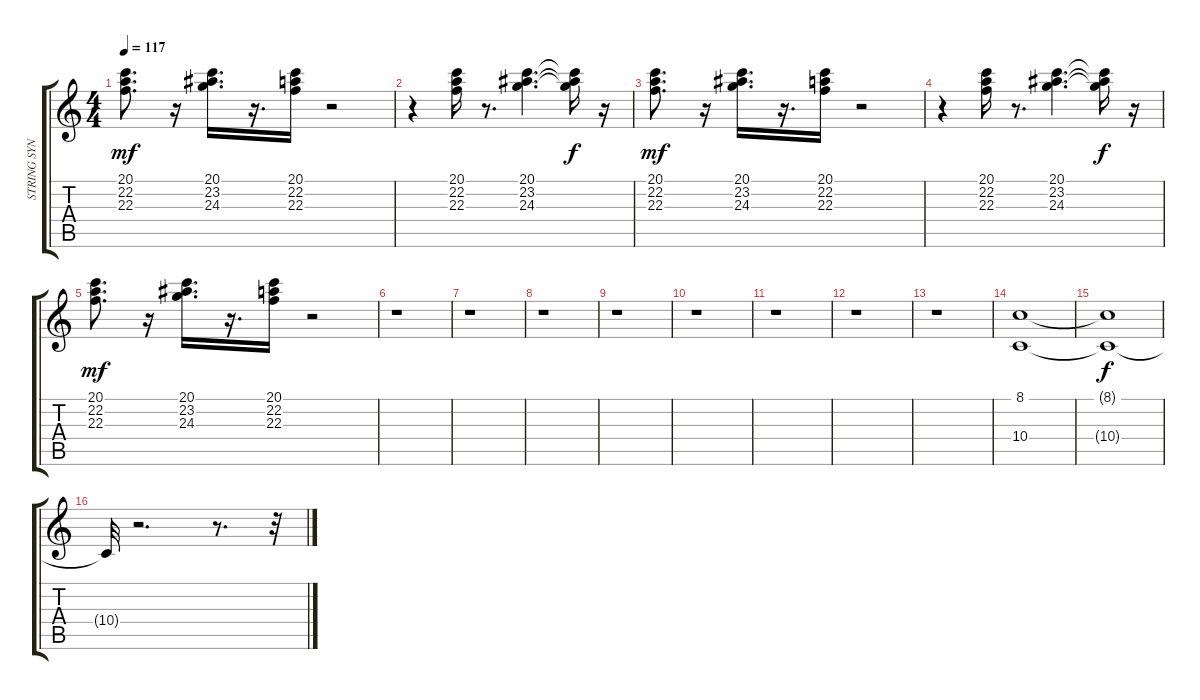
\track ("STRING SYNTH" "STRING SYN") {instrument stringensemble1}
\staff {score tabs}
\tuning (E4 B3 G3 D3 A2 E2) {hide}
\ts (4 4)
\tempo 117
\clef g2
\ks c
(20.1 22.2 22.3).8{d dy mf} r.16 (20.1 23.2 24.3).16{d} r.16{d} (20.1 22.2 22.3).16 r.2 |
r.4 (20.1 22.2 22.3).16 r.8{d} (20.1 23.2 24.3).4{d} (20.1{t} 23.2{t} 24.3{t}).16{dy f} r.16 |
(20.1 22.2 22.3).8{d dy mf} r.16 (20.1 23.2 24.3).16{d} r.16{d} (20.1 22.2 22.3).16 r.2 |
r.4 (20.1 22.2 22.3).16 r.8{d} (20.1 23.2 24.3).4{d} (20.1{t} 23.2{t} 24.3{t}).16{dy f} r.16 |
(20.1 22.2 22.3).8{d dy mf} r.16 (20.1 23.2 24.3).16{d} r.16{d} (20.1 22.2 22.3).16 r.2 |
r.1 |
r.1 |
r.1 |
r.1 |
r.1 |
r.1 |
r.1 |
r.1 |
(8.1 10.4).1 |
(8.1{t} 10.4{t}).1{dy f} |
10.4{t}.32 r.2{d} r.8{d} r.32
